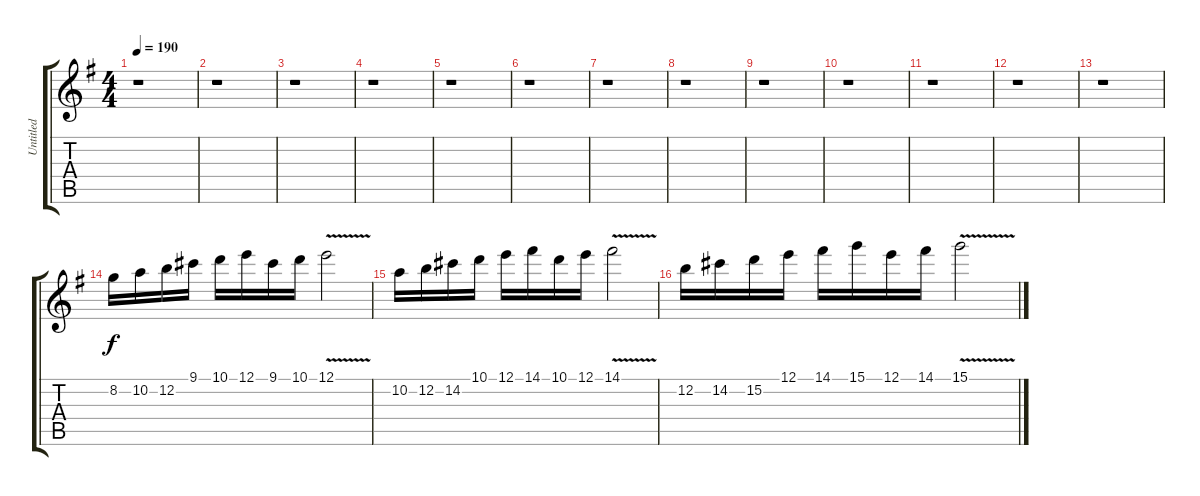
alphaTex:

\track ("Untitled" "Untitled") {instrument distortionguitar}
\staff {score tabs}
\tuning (E4 B3 G3 D3 A2 E2) {hide}
\ts (4 4)
\tempo 190
\clef g2
\ks g
r.1{dy f} |
r.1 |
r.1 |
r.1 |
r.1 |
r.1 |
r.1 |
r.1 |
r.1 |
r.1 |
r.1 |
r.1 |
r.1 |
8.2.16 10.2.16 12.2.16 9.1.16 10.1.16 12.1.16 9.1.16 10.1.16 12.1{v}.2 |
10.2.16 12.2.16 14.2.16 10.1.16 12.1.16 14.1.16 10.1.16 12.1.16 14.1{v}.2 |
12.2.16 14.2.16 15.2.16 12.1.16 14.1.16 15.1.16 12.1.16 14.1.16 15.1{v}.2
